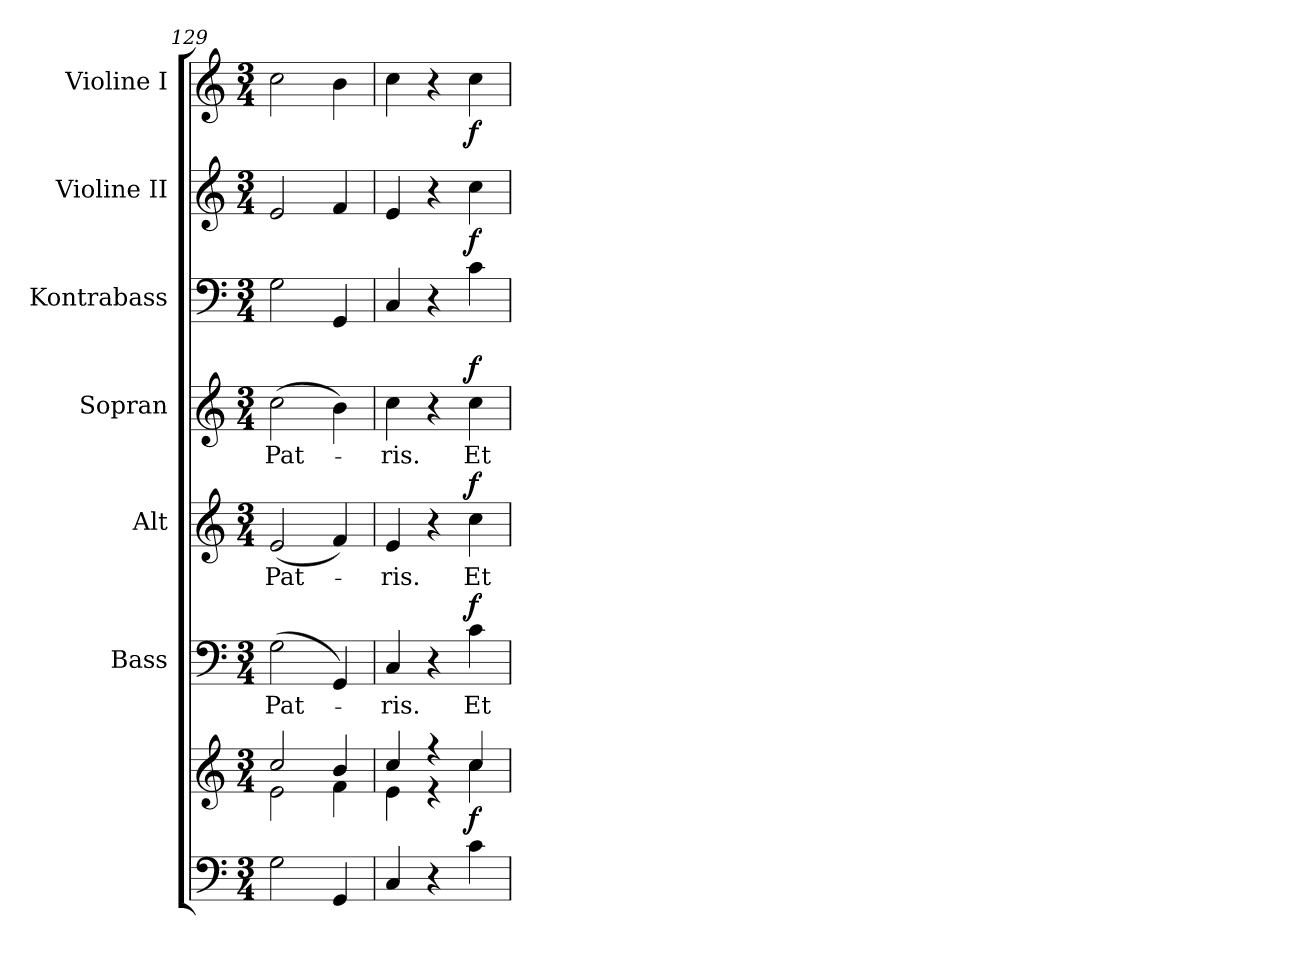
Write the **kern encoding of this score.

**kern	**kern	**dynam	**kern	**text	**dynam	**kern	**text	**dynam	**kern	**text	**dynam	**kern	**kern	**dynam	**kern	**dynam
*part7	*part7	*part7	*part6	*part6	*part6	*part5	*part5	*part5	*part4	*part4	*part4	*part3	*part2	*part2	*part1	*part1
*staff8	*staff7	*staff7/8	*staff6	*staff6	*staff6	*staff5	*staff5	*staff5	*staff4	*staff4	*staff4	*staff3	*staff2	*staff2	*staff1	*staff1
*	*	*	*I"Bass	*	*	*I"Alt	*	*	*I"Sopran	*	*	*I"Kontrabass	*I"Violine II	*	*I"Violine I	*
*	*	*	*I'B.	*	*	*I'A.	*	*	*I'S.	*	*	*I'Kb.	*I'Vl. II	*	*I'Vl. I	*
*clefF4	*clefG2	*	*clefF4	*	*	*clefG2	*	*	*clefG2	*	*	*clefF4	*clefG2	*	*clefG2	*
*	*	*	*	*	*	*	*	*	*	*	*	*ITrd7c12	*	*	*	*
*k[]	*k[]	*	*k[]	*	*	*k[]	*	*	*k[]	*	*	*k[]	*k[]	*	*k[]	*
*C:	*C:	*	*C:	*	*	*C:	*	*	*C:	*	*	*C:	*C:	*	*C:	*
*M3/4	*M3/4	*	*M3/4	*	*	*M3/4	*	*	*M3/4	*	*	*M3/4	*M3/4	*	*M3/4	*
=129	=129	=129	=129	=129	=129	=129	=129	=129	=129	=129	=129	=129	=129	=129	=129	=129
*	*^	*	*	*	*	*	*	*	*	*	*	*	*	*	*	*
!	!	!	!	!	!LO:LY:b	!	!	!LO:LY:b	!	!	!LO:LY:b	!	!	!	!	!	!
2G\	2cc/	2e\	.	(>2G\	Pat-	.	(<2e/	Pat-	.	(>2cc\	Pat-	.	2GG\	2e/	.	2cc\	.
4GG/	4b/	4f\	.	4GG/)	.	.	4f/)	.	.	4b\)	.	.	4GGG/	4f/	.	4b\	.
!!LO:LB:g=z
=130	=130	=130	=130	=130	=130	=130	=130	=130	=130	=130	=130	=130	=130	=130	=130	=130	=130
!	!	!	!	!	!LO:LY:b	!	!	!LO:LY:b	!	!	!LO:LY:b	!	!	!	!	!	!
4C/	4cc/	4e\	.	4C/	-ris.	.	4e/	-ris.	.	4cc\	-ris.	.	4CC/	4e/	.	4cc\	.
4r	4r	4r	.	4r	.	.	4r	.	.	4r	.	.	4r	4r	.	4r	.
!	!	!	!LO:DY:b	!	!LO:LY:b	!LO:DY:a	!	!LO:LY:b	!LO:DY:a	!	!LO:LY:b	!LO:DY:a	!	!	!LO:DY:b	!	!LO:DY:b
4c\	4cc/	4cc\	f	4c\	Et	f	4cc\	Et	f	4cc\	Et	f	4C\	4cc\	f	4cc\	f
*	*v	*v	*	*	*	*	*	*	*	*	*	*	*	*	*	*	*
=	=	=	=	=	=	=	=	=	=	=	=	=	=	=	=	=
*-	*-	*-	*-	*-	*-	*-	*-	*-	*-	*-	*-	*-	*-	*-	*-	*-
